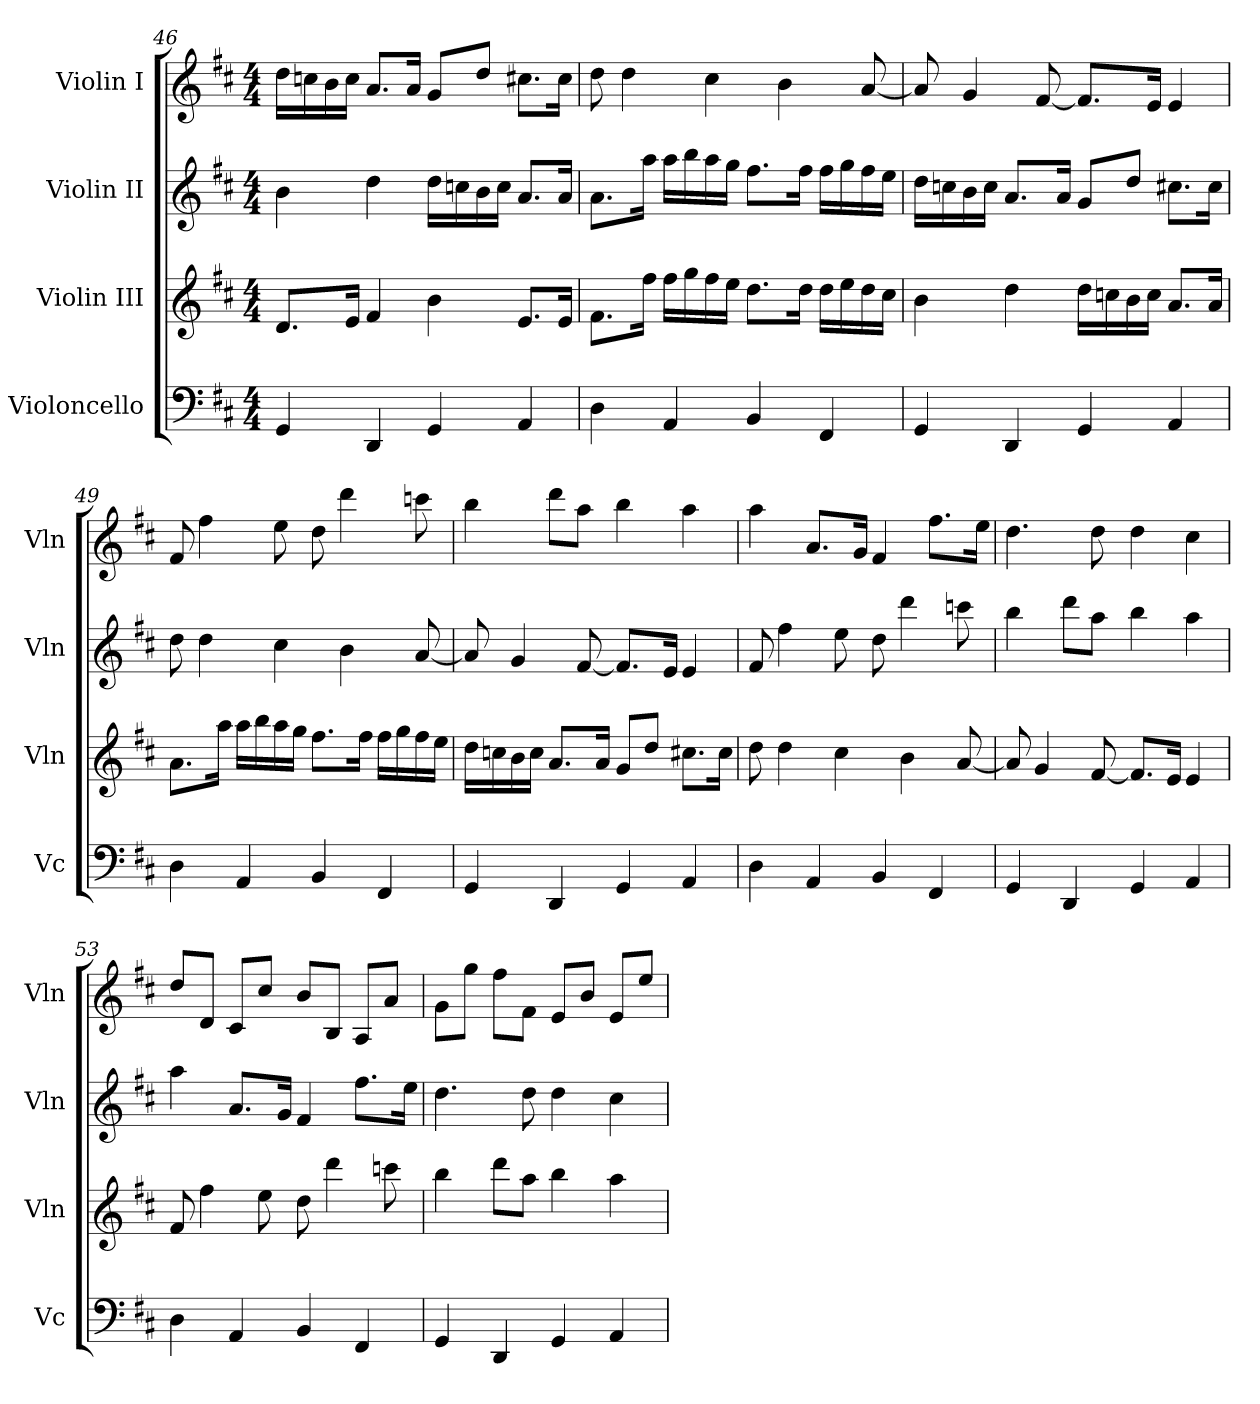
**kern	**kern	**kern	**kern
*part4	*part3	*part2	*part1
*staff4	*staff3	*staff2	*staff1
*I"Violoncello	*I"Violin III	*I"Violin II	*I"Violin I
*I'Vc	*I'Vln	*I'Vln	*I'Vln
!!LO:PB:g=z
*clefF4	*clefG2	*clefG2	*clefG2
*k[f#c#]	*k[f#c#]	*k[f#c#]	*k[f#c#]
*M4/4	*M4/4	*M4/4	*M4/4
=46	=46	=46	=46
4GG/	8.d/L	4b\	16dd\LL
.	.	.	16ccn\
.	.	.	16b\
.	16e/Jk	.	16cc\JJ
4DD/	4f#/	4dd\	8.a/L
.	.	.	16a/Jk
4GG/	4b\	16dd\LL	8g/L
.	.	16ccn\	.
.	.	16b\	8dd/J
.	.	16cc\JJ	.
4AA/	8.e/L	8.a/L	8.cc#X\L
.	16e/Jk	16a/Jk	16cc#\Jk
=47	=47	=47	=47
4D\	8.f#\L	8.a\L	8dd\
.	.	.	4dd\
.	16ff#\Jk	16aa\Jk	.
4AA/	16ff#\LL	16aa\LL	.
.	16gg\	16bb\	.
.	16ff#\	16aa\	4cc#\
.	16ee\JJ	16gg\JJ	.
4BB/	8.dd\L	8.ff#\L	.
.	.	.	4b\
.	16dd\Jk	16ff#\Jk	.
4FF#/	16dd\LL	16ff#\LL	.
.	16ee\	16gg\	.
.	16dd\	16ff#\	[8a/
.	16cc#\JJ	16ee\JJ	.
=48	=48	=48	=48
4GG/	4b\	16dd\LL	8a/]
.	.	16ccn\	.
.	.	16b\	4g/
.	.	16cc\JJ	.
4DD/	4dd\	8.a/L	.
.	.	.	[8f#/
.	.	16a/Jk	.
4GG/	16dd\LL	8g/L	8.f#/L]
.	16ccn\	.	.
.	16b\	8dd/J	.
.	16cc\JJ	.	16e/Jk
4AA/	8.a/L	8.cc#X\L	4e/
.	16a/Jk	16cc#\Jk	.
=49	=49	=49	=49
4D\	8.a\L	8dd\	8f#/
.	.	4dd\	4ff#\
.	16aa\Jk	.	.
4AA/	16aa\LL	.	.
.	16bb\	.	.
.	16aa\	4cc#\	8ee\
.	16gg\JJ	.	.
4BB/	8.ff#\L	.	8dd\
.	.	4b\	4ddd\
.	16ff#\Jk	.	.
4FF#/	16ff#\LL	.	.
.	16gg\	.	.
.	16ff#\	[8a/	8cccn\
.	16ee\JJ	.	.
!!LO:LB:g=z
=50	=50	=50	=50
4GG/	16dd\LL	8a/]	4bb\
.	16ccn\	.	.
.	16b\	4g/	.
.	16cc\JJ	.	.
4DD/	8.a/L	.	8ddd\L
.	.	[8f#/	8aa\J
.	16a/Jk	.	.
4GG/	8g/L	8.f#/L]	4bb\
.	8dd/J	.	.
.	.	16e/Jk	.
4AA/	8.cc#X\L	4e/	4aa\
.	16cc#\Jk	.	.
=51	=51	=51	=51
4D\	8dd\	8f#/	4aa\
.	4dd\	4ff#\	.
4AA/	.	.	8.a/L
.	4cc#\	8ee\	.
.	.	.	16g/Jk
4BB/	.	8dd\	4f#/
.	4b\	4ddd\	.
4FF#/	.	.	8.ff#\L
.	[8a/	8cccn\	.
.	.	.	16ee\Jk
=52	=52	=52	=52
4GG/	8a/]	4bb\	4.dd\
.	4g/	.	.
4DD/	.	8ddd\L	.
.	[8f#/	8aa\J	8dd\
4GG/	8.f#/L]	4bb\	4dd\
.	16e/Jk	.	.
4AA/	4e/	4aa\	4cc#\
=53	=53	=53	=53
4D\	8f#/	4aa\	8dd/L
.	4ff#\	.	8d/J
4AA/	.	8.a/L	8c#/L
.	8ee\	.	8cc#/J
.	.	16g/Jk	.
4BB/	8dd\	4f#/	8b/L
.	4ddd\	.	8B/J
4FF#/	.	8.ff#\L	8A/L
.	8cccn\	.	8a/J
.	.	16ee\Jk	.
!!LO:LB:g=z
=54	=54	=54	=54
4GG/	4bb\	4.dd\	8g\L
.	.	.	8gg\J
4DD/	8ddd\L	.	8ff#\L
.	8aa\J	8dd\	8f#\J
4GG/	4bb\	4dd\	8e/L
.	.	.	8b/J
4AA/	4aa\	4cc#\	8e/L
.	.	.	8ee/J
=	=	=	=
*-	*-	*-	*-
